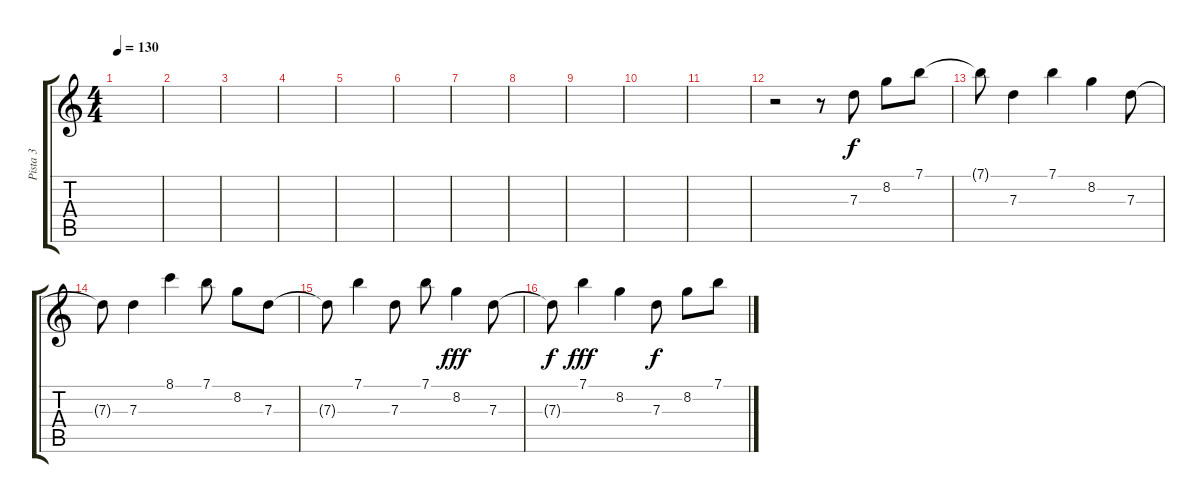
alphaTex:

\track ("Pista 3" "Pista 3") {instrument electricguitarclean}
\staff {score tabs}
\tuning (E4 B3 G3 D3 A2 E2) {hide}
\ts (4 4)
\tempo 130
\clef g2
\ks c
|
|
|
|
|
|
|
|
|
|
|
r.2 r.8 7.3.8{dy f} 8.2.8 7.1.8 |
7.1{t}.8 7.3.4 7.1.4 8.2.4 7.3.8 |
7.3{t}.8 7.3.4 8.1.4 7.1.8 8.2.8 7.3.8 |
7.3{t}.8 7.1.4 7.3.8 7.1.8 8.2.4{dy fff} 7.3.8 |
7.3{t}.8{dy f} 7.1.4{dy fff} 8.2.4 7.3.8{dy f} 8.2.8 7.1.8
